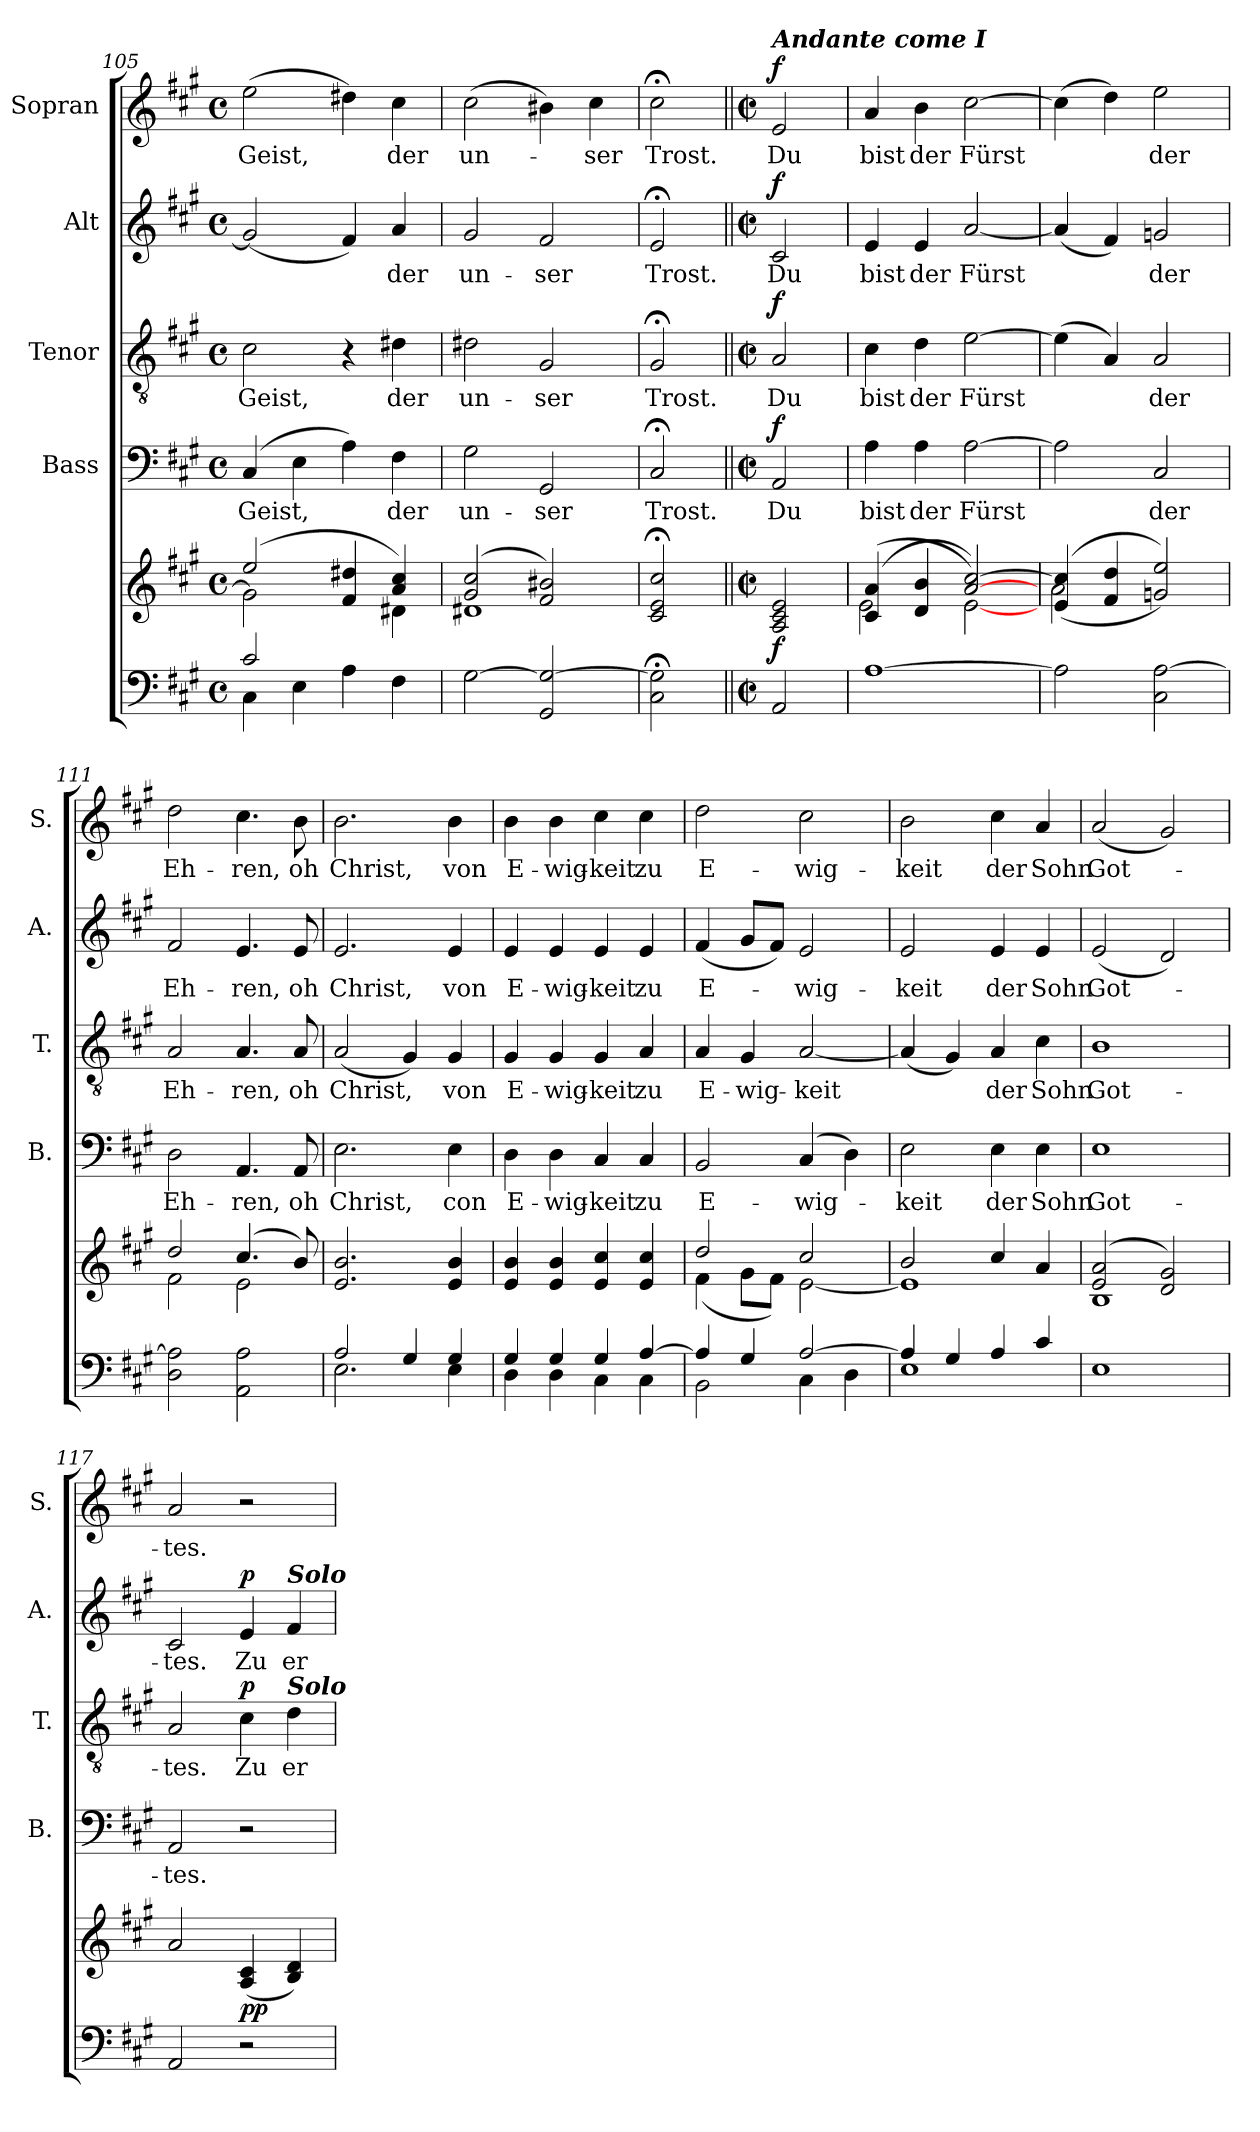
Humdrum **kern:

**kern	**kern	**dynam	**kern	**text	**dynam	**kern	**text	**dynam	**kern	**text	**dynam	**kern	**text	**dynam
*part5	*part5	*part5	*part4	*part4	*part4	*part3	*part3	*part3	*part2	*part2	*part2	*part1	*part1	*part1
*staff6	*staff5	*staff5/6	*staff4	*staff4	*staff4	*staff3	*staff3	*staff3	*staff2	*staff2	*staff2	*staff1	*staff1	*staff1
*	*	*	*I"Bass	*	*	*I"Tenor	*	*	*I"Alt	*	*	*I"Sopran	*	*
*	*	*	*I'B.	*	*	*I'T.	*	*	*I'A.	*	*	*I'S.	*	*
*clefF4	*clefG2	*	*clefF4	*	*	*clefGv2	*	*	*clefG2	*	*	*clefG2	*	*
*k[f#c#g#]	*k[f#c#g#]	*	*k[f#c#g#]	*	*	*k[f#c#g#]	*	*	*k[f#c#g#]	*	*	*k[f#c#g#]	*	*
*A:	*A:	*	*A:	*	*	*A:	*	*	*A:	*	*	*A:	*	*
*M4/4	*M4/4	*	*M4/4	*	*	*M4/4	*	*	*M4/4	*	*	*M4/4	*	*
*met(c)	*met(c)	*	*met(c)	*	*	*met(c)	*	*	*met(c)	*	*	*met(c)	*	*
=105	=105	=105	=105	=105	=105	=105	=105	=105	=105	=105	=105	=105	=105	=105
*^	*^	*	*	*	*	*	*	*	*	*	*	*	*	*
!	!	!	!	!	!	!LO:LY:b	!	!	!LO:LY:b	!	!	!	!	!	!LO:LY:b	!
2c#/	4C#\	(2ee/	2g#\]	.	(4C#/	Geist,	.	2c#\	Geist,	.	(<2g#/]	.	.	(>2ee\	Geist,	.
.	4E\	.	.	.	4E\	.	.	.	.	.	.	.	.	.	.	.
2ryy	4A\	4f#/ 4dd#X/	4ryy	.	4A\)	.	.	4r	.	.	4f#/)	.	.	4dd#X\)	.	.
!	!	!	!	!	!	!LO:LY:b	!	!	!LO:LY:b	!	!	!LO:LY:b	!	!	!LO:LY:b	!
.	4F#\	4a/ 4cc#/)	4d#X\	.	4F#\	der	.	4d#X\	der	.	4a/	der	.	4cc#\	der	.
=106	=106	=106	=106	=106	=106	=106	=106	=106	=106	=106	=106	=106	=106	=106	=106	=106
!	!	!	!	!	!	!LO:LY:b	!	!	!LO:LY:b	!	!	!LO:LY:b	!	!	!LO:LY:b	!
*v	*v	*	*	*	*	*	*	*	*	*	*	*	*	*	*	*
[2G#\	(2g#/ 2cc#/	1d#X	.	2G#\	un-	.	2d#X\	un-	.	2g#/	un-	.	(>2cc#\	un-	.
!	!	!	!	!	!LO:LY:b	!	!	!LO:LY:b	!	!	!LO:LY:b	!	!	!	!
2GG#/ 2G#/_	2f#/ 2b#X/)	.	.	2GG#/	-ser	.	2G#/	-ser	.	2f#/	-ser	.	4b#X\)	.	.
!	!	!	!	!	!	!	!	!	!	!	!	!	!	!LO:LY:b	!
.	.	.	.	.	.	.	.	.	.	.	.	.	4cc#\	-ser	.
*	*v	*v	*	*	*	*	*	*	*	*	*	*	*	*	*
=107	=107	=107	=107	=107	=107	=107	=107	=107	=107	=107	=107	=107	=107	=107
!	!	!	!	!LO:LY:b	!	!	!LO:LY:b	!	!	!LO:LY:b	!	!	!LO:LY:b	!
2C#\;< 2G#\];<	2c#/;< 2e/;< 2cc#/;<	.	2C#;</	Trost.	.	2G#;</	Trost.	.	2e;</	Trost.	.	2cc#;<\	Trost.	.
!!LO:PB:g=z
=108||	=108||	=108||	=108||	=108||	=108||	=108||	=108||	=108||	=108||	=108||	=108||	=108||	=108||	=108||
*M2/2	*M2/2	*	*M2/2	*	*	*M2/2	*	*	*M2/2	*	*	*M2/2	*	*
*met(c|)	*met(c|)	*	*met(c|)	*	*	*met(c|)	*	*	*met(c|)	*	*	*met(c|)	*	*
!	!	!	!	!	!	!	!	!	!	!	!	!LO:TX:a:Bi:t=Andante come I	!	!
!	!	!LO:DY:b	!	!LO:LY:b	!LO:DY:a	!	!LO:LY:b	!LO:DY:a	!	!LO:LY:b	!LO:DY:a	!	!LO:LY:b	!LO:DY:a
2AA/	2A/ 2c#/ 2e/	f	2AA/	Du	f	2A/	Du	f	2c#/	Du	f	2e/	Du	f
=109	=109	=109	=109	=109	=109	=109	=109	=109	=109	=109	=109	=109	=109	=109
*	*^	*	*	*	*	*	*	*	*	*	*	*	*	*
!	!	!	!	!	!LO:LY:b	!	!	!LO:LY:b	!	!	!LO:LY:b	!	!	!LO:LY:b	!
[1A	(<(4c#/ 4a/	2e\	.	4A\	bist	.	4c#\	bist	.	4e/	bist	.	4a/	bist	.
!	!	!	!	!	!LO:LY:b	!	!	!LO:LY:b	!	!	!LO:LY:b	!	!	!LO:LY:b	!
.	4d/ 4b/	.	.	4A\	der	.	4d\	der	.	4e/	der	.	4b\	der	.
!	!	!	!	!	!LO:LY:b	!	!	!LO:LY:b	!	!	!LO:LY:b	!	!	!LO:LY:b	!
.	[>2a/ [>2cc#/)	[<2e\)	.	[2A\	Fürst	.	[2e\	Fürst	.	[2a/	Fürst	.	[2cc#\	Fürst	.
=110	=110	=110	=110	=110	=110	=110	=110	=110	=110	=110	=110	=110	=110	=110	=110
2A\]	(<(4e/ 4cc#/]	2a\	.	2A\]	.	.	(>4e\]	.	.	(<4a/]	.	.	(>4cc#\]	.	.
.	4f#/ 4dd/	.	.	.	.	.	4A/)	.	.	4f#/)	.	.	4dd\)	.	.
!	!	!	!	!	!LO:LY:b	!	!	!LO:LY:b	!	!	!LO:LY:b	!	!	!LO:LY:b	!
2C#\ [2A\	2gn/ 2ee/))	2ryy	.	2C#/	der	.	2A/	der	.	2gn/	der	.	2ee\	der	.
=111	=111	=111	=111	=111	=111	=111	=111	=111	=111	=111	=111	=111	=111	=111	=111
!	!	!	!	!	!LO:LY:b	!	!	!LO:LY:b	!	!	!LO:LY:b	!	!	!LO:LY:b	!
2D\ 2A\]	2dd/	2f#\	.	2D\	Eh-	.	2A/	Eh-	.	2f#/	Eh-	.	2dd\	Eh-	.
!	!	!	!	!	!LO:LY:b	!	!	!LO:LY:b	!	!	!LO:LY:b	!	!	!LO:LY:b	!
2AA\ 2A\	(4.cc#/	2e\	.	4.AA/	-ren,	.	4.A/	-ren,	.	4.e/	-ren,	.	4.cc#\	-ren,	.
!	!	!	!	!	!LO:LY:b	!	!	!LO:LY:b	!	!	!LO:LY:b	!	!	!LO:LY:b	!
.	8b/)	.	.	8AA/	oh	.	8A/	oh	.	8e/	oh	.	8b\	oh	.
*	*v	*v	*	*	*	*	*	*	*	*	*	*	*	*	*
=112	=112	=112	=112	=112	=112	=112	=112	=112	=112	=112	=112	=112	=112	=112
*^	*	*	*	*	*	*	*	*	*	*	*	*	*	*
!	!	!	!	!	!LO:LY:b	!	!	!LO:LY:b	!	!	!LO:LY:b	!	!	!LO:LY:b	!
2A/	2.E\	2.e/ 2.b/	.	2.E\	Christ,	.	(<2A/	Christ,	.	2.e/	Christ,	.	2.b\	Christ,	.
4G#/	.	.	.	.	.	.	4G#/)	.	.	.	.	.	.	.	.
!	!	!	!	!	!LO:LY:b	!	!	!LO:LY:b	!	!	!LO:LY:b	!	!	!LO:LY:b	!
4G#/	4E\	4e/ 4b/	.	4E\	con	.	4G#/	von	.	4e/	von	.	4b\	von	.
=113	=113	=113	=113	=113	=113	=113	=113	=113	=113	=113	=113	=113	=113	=113	=113
!	!	!	!	!	!LO:LY:b	!	!	!LO:LY:b	!	!	!LO:LY:b	!	!	!LO:LY:b	!
4G#/	4D\	4e/ 4b/	.	4D\	E-	.	4G#/	E-	.	4e/	E-	.	4b\	E-	.
!	!	!	!	!	!LO:LY:b	!	!	!LO:LY:b	!	!	!LO:LY:b	!	!	!LO:LY:b	!
4G#/	4D\	4e/ 4b/	.	4D\	-wig-	.	4G#/	-wig-	.	4e/	-wig-	.	4b\	-wig-	.
!	!	!	!	!	!LO:LY:b	!	!	!LO:LY:b	!	!	!LO:LY:b	!	!	!LO:LY:b	!
4G#/	4C#\	4e/ 4cc#/	.	4C#/	-keit	.	4G#/	-keit	.	4e/	-keit	.	4cc#\	-keit	.
!	!	!	!	!	!LO:LY:b	!	!	!LO:LY:b	!	!	!LO:LY:b	!	!	!LO:LY:b	!
[>4A/	4C#\	4e/ 4cc#/	.	4C#/	zu	.	4A/	zu	.	4e/	zu	.	4cc#\	zu	.
=114	=114	=114	=114	=114	=114	=114	=114	=114	=114	=114	=114	=114	=114	=114	=114
*	*	*^	*	*	*	*	*	*	*	*	*	*	*	*	*
!	!	!	!	!	!	!LO:LY:b	!	!	!LO:LY:b	!	!	!LO:LY:b	!	!	!LO:LY:b	!
4A/]	2BB\	2dd/	(<4f#\	.	2BB/	E-	.	4A/	E-	.	(<4f#/	E-	.	2dd\	E-	.
!	!	!	!	!	!	!	!	!	!LO:LY:b	!	!	!	!	!	!	!
4G#/	.	.	8g#\L	.	.	.	.	4G#/	-wig-	.	8g#/L	.	.	.	.	.
.	.	.	8f#\J)	.	.	.	.	.	.	.	8f#/J)	.	.	.	.	.
!	!	!	!	!	!	!LO:LY:b	!	!	!LO:LY:b	!	!	!LO:LY:b	!	!	!LO:LY:b	!
[>2A/	4C#\	2cc#/	[<2e\	.	(4C#/	-wig-	.	[2A/	-keit	.	2e/	-wig-	.	2cc#\	-wig-	.
.	4D\	.	.	.	4D\)	.	.	.	.	.	.	.	.	.	.	.
!!LO:LB:g=z
=115	=115	=115	=115	=115	=115	=115	=115	=115	=115	=115	=115	=115	=115	=115	=115	=115
!	!	!	!	!	!	!LO:LY:b	!	!	!	!	!	!LO:LY:b	!	!	!LO:LY:b	!
4A/]	1E	2b/	1e]	.	2E\	-keit	.	(<4A/]	.	.	2e/	-keit	.	2b\	-keit	.
4G#/	.	.	.	.	.	.	.	4G#/)	.	.	.	.	.	.	.	.
!	!	!	!	!	!	!LO:LY:b	!	!	!LO:LY:b	!	!	!LO:LY:b	!	!	!LO:LY:b	!
4A/	.	4cc#/	.	.	4E\	der	.	4A/	der	.	4e/	der	.	4cc#\	der	.
!	!	!	!	!	!	!LO:LY:b	!	!	!LO:LY:b	!	!	!LO:LY:b	!	!	!LO:LY:b	!
4c#/	.	4a/	.	.	4E\	Sohn	.	4c#\	Sohn	.	4e/	Sohn	.	4a/	Sohn	.
*v	*v	*	*	*	*	*	*	*	*	*	*	*	*	*	*	*
=116	=116	=116	=116	=116	=116	=116	=116	=116	=116	=116	=116	=116	=116	=116	=116
!	!	!	!	!	!LO:LY:b	!	!	!LO:LY:b	!	!	!LO:LY:b	!	!	!LO:LY:b	!
1E	(2e/ 2a/	1B	.	1E	Got-	.	1B	Got-	.	(<2e/	Got-	.	(<2a/	Got-	.
.	2d/ 2g#/)	.	.	.	.	.	.	.	.	2d/)	.	.	2g#/)	.	.
*	*v	*v	*	*	*	*	*	*	*	*	*	*	*	*	*
=117	=117	=117	=117	=117	=117	=117	=117	=117	=117	=117	=117	=117	=117	=117
!	!	!	!	!LO:LY:b	!	!	!LO:LY:b	!	!	!LO:LY:b	!	!	!LO:LY:b	!
2AA/	2a/	.	2AA/	-tes.	.	2A/	-tes.	.	2c#/	-tes.	.	2a/	-tes.	.
!	!	!LO:DY:b	!	!	!	!	!LO:LY:b	!LO:DY:a	!	!LO:LY:b	!LO:DY:a	!	!	!
2r	(<4A/ 4c#/	pp	2r	.	.	4c#\	Zu	p	4e/	Zu	p	2r	.	.
!	!	!	!	!	!	!	!	!	!LO:TX:a:Bi:t=Solo	!	!	!	!	!
!	!	!	!	!	!	!LO:TX:a:Bi:t=Solo	!	!	!	!	!	!	!	!
!	!	!	!	!	!	!	!LO:LY:b	!	!	!LO:LY:b	!	!	!	!
.	4B/ 4d/)	.	.	.	.	4d\	er-	.	4f#/	er-	.	.	.	.
=	=	=	=	=	=	=	=	=	=	=	=	=	=	=
*-	*-	*-	*-	*-	*-	*-	*-	*-	*-	*-	*-	*-	*-	*-
